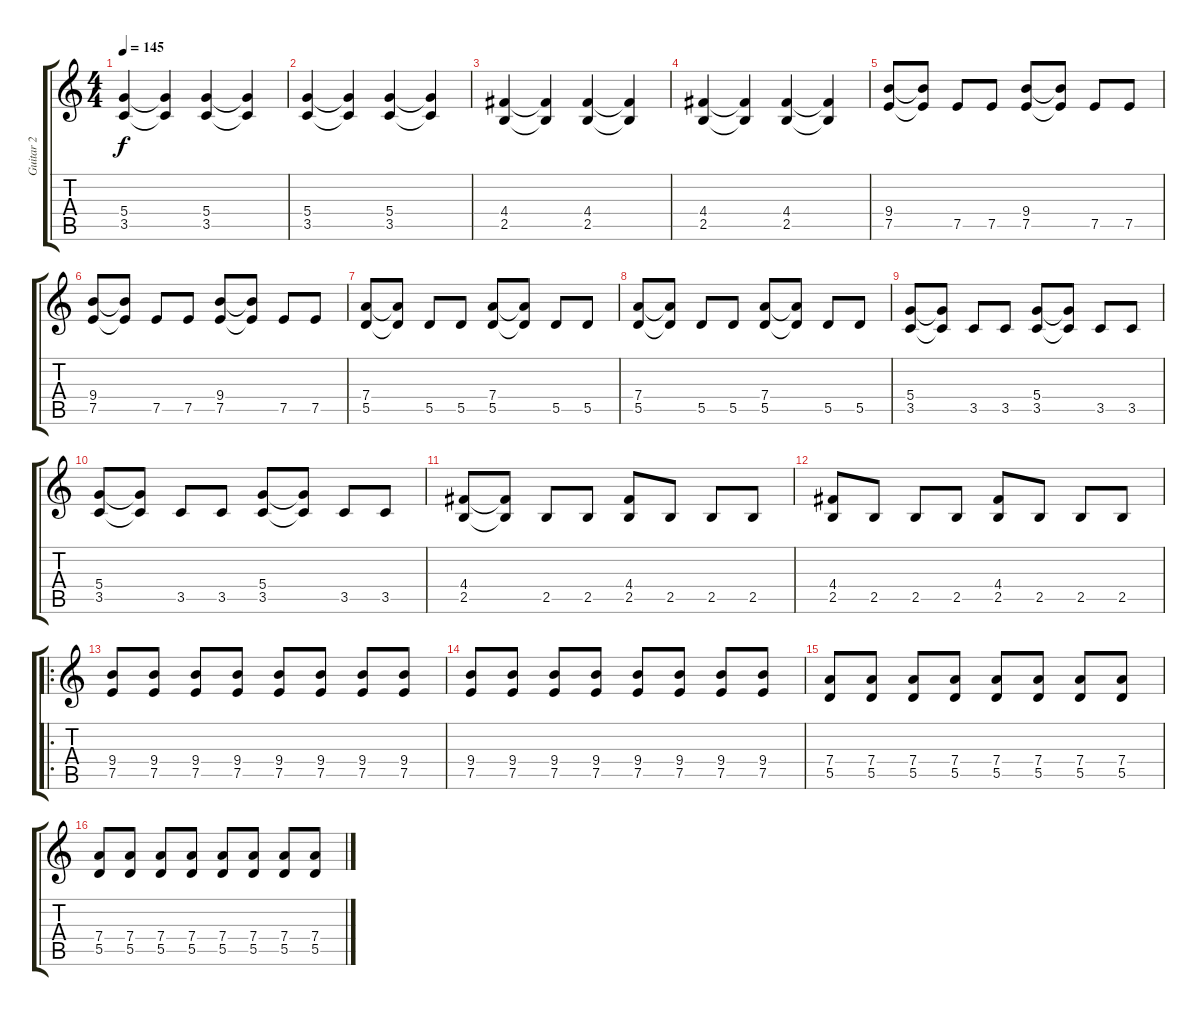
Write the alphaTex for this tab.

\track ("Guitar 2" "Guitar 2") {instrument distortionguitar}
\staff {score tabs}
\tuning (E4 B3 G3 D3 A2 D2) {hide}
\ts (4 4)
\tempo 145
\clef g2
\ks c
(5.4 3.5).4{dy f} (5.4{t} 3.5{t}).4 (5.4 3.5).4 (5.4{t} 3.5{t}).4 |
(5.4 3.5).4 (5.4{t} 3.5{t}).4 (5.4 3.5).4 (5.4{t} 3.5{t}).4 |
(4.4 2.5).4 (4.4{t} 2.5{t}).4 (4.4 2.5).4 (4.4{t} 2.5{t}).4 |
(4.4 2.5).4 (4.4{t} 2.5{t}).4 (4.4 2.5).4 (4.4{t} 2.5{t}).4 |
(9.4 7.5).8 (9.4{t} 7.5{t}).8 7.5.8 7.5.8 (9.4 7.5).8 (9.4{t} 7.5{t}).8 7.5.8 7.5.8 |
(9.4 7.5).8 (9.4{t} 7.5{t}).8 7.5.8 7.5.8 (9.4 7.5).8 (9.4{t} 7.5{t}).8 7.5.8 7.5.8 |
(7.4 5.5).8 (7.4{t} 5.5{t}).8 5.5.8 5.5.8 (7.4 5.5).8 (7.4{t} 5.5{t}).8 5.5.8 5.5.8 |
(7.4 5.5).8 (7.4{t} 5.5{t}).8 5.5.8 5.5.8 (7.4 5.5).8 (7.4{t} 5.5{t}).8 5.5.8 5.5.8 |
(5.4 3.5).8 (5.4{t} 3.5{t}).8 3.5.8 3.5.8 (5.4 3.5).8 (5.4{t} 3.5{t}).8 3.5.8 3.5.8 |
(5.4 3.5).8 (5.4{t} 3.5{t}).8 3.5.8 3.5.8 (5.4 3.5).8 (5.4{t} 3.5{t}).8 3.5.8 3.5.8 |
(4.4 2.5).8 (4.4{t} 2.5{t}).8 2.5.8 2.5.8 (4.4 2.5).8 2.5.8 2.5.8 2.5.8 |
(4.4 2.5).8 2.5.8 2.5.8 2.5.8 (4.4 2.5).8 2.5.8 2.5.8 2.5.8 |
\ro
(9.4 7.5).8 (9.4 7.5).8 (9.4 7.5).8 (9.4 7.5).8 (9.4 7.5).8 (9.4 7.5).8 (9.4 7.5).8 (9.4 7.5).8 |
(9.4 7.5).8 (9.4 7.5).8 (9.4 7.5).8 (9.4 7.5).8 (9.4 7.5).8 (9.4 7.5).8 (9.4 7.5).8 (9.4 7.5).8 |
(7.4 5.5).8 (7.4 5.5).8 (7.4 5.5).8 (7.4 5.5).8 (7.4 5.5).8 (7.4 5.5).8 (7.4 5.5).8 (7.4 5.5).8 |
(7.4 5.5).8 (7.4 5.5).8 (7.4 5.5).8 (7.4 5.5).8 (7.4 5.5).8 (7.4 5.5).8 (7.4 5.5).8 (7.4 5.5).8
